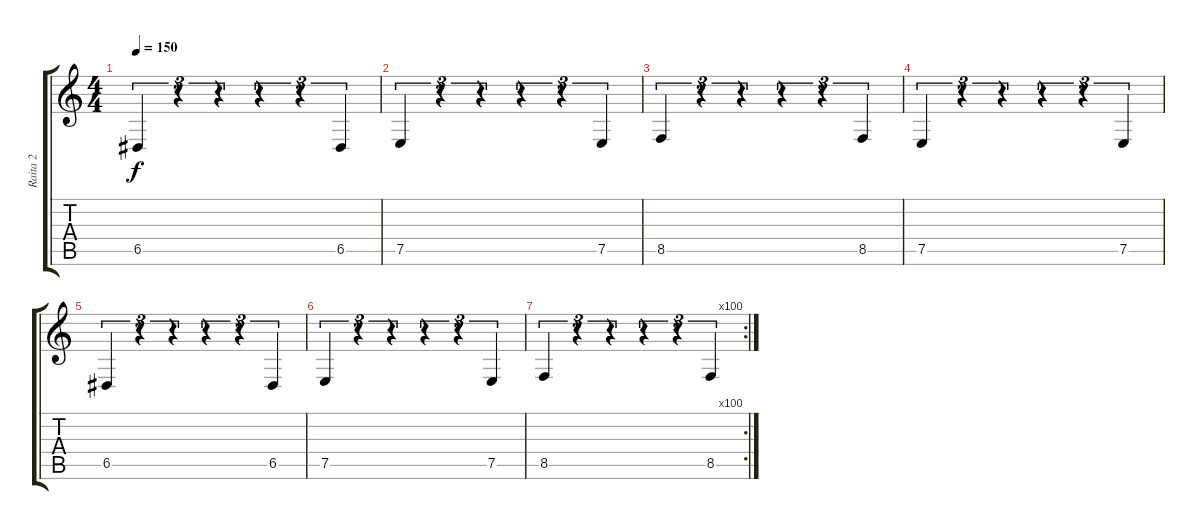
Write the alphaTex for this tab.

\track ("Raita 2" "Raita 2") {instrument lead1square}
\staff {score tabs}
\tuning (E4 B3 G3 D3 A2 D2) {hide}
\ts (4 4)
\tempo 150
\clef g2
\ks c
6.5.4{tu (3 2) dy f} r.4{tu (3 2)} r.4{tu (3 2)} r.4{tu (3 2)} r.4{tu (3 2)} 6.5.4{tu (3 2)} |
7.5.4{tu (3 2)} r.4{tu (3 2)} r.4{tu (3 2)} r.4{tu (3 2)} r.4{tu (3 2)} 7.5.4{tu (3 2)} |
8.5.4{tu (3 2)} r.4{tu (3 2)} r.4{tu (3 2)} r.4{tu (3 2)} r.4{tu (3 2)} 8.5.4{tu (3 2)} |
7.5.4{tu (3 2)} r.4{tu (3 2)} r.4{tu (3 2)} r.4{tu (3 2)} r.4{tu (3 2)} 7.5.4{tu (3 2)} |
6.5.4{tu (3 2)} r.4{tu (3 2)} r.4{tu (3 2)} r.4{tu (3 2)} r.4{tu (3 2)} 6.5.4{tu (3 2)} |
7.5.4{tu (3 2)} r.4{tu (3 2)} r.4{tu (3 2)} r.4{tu (3 2)} r.4{tu (3 2)} 7.5.4{tu (3 2)} |
\rc 100
8.5.4{tu (3 2)} r.4{tu (3 2)} r.4{tu (3 2)} r.4{tu (3 2)} r.4{tu (3 2)} 8.5.4{tu (3 2)}
